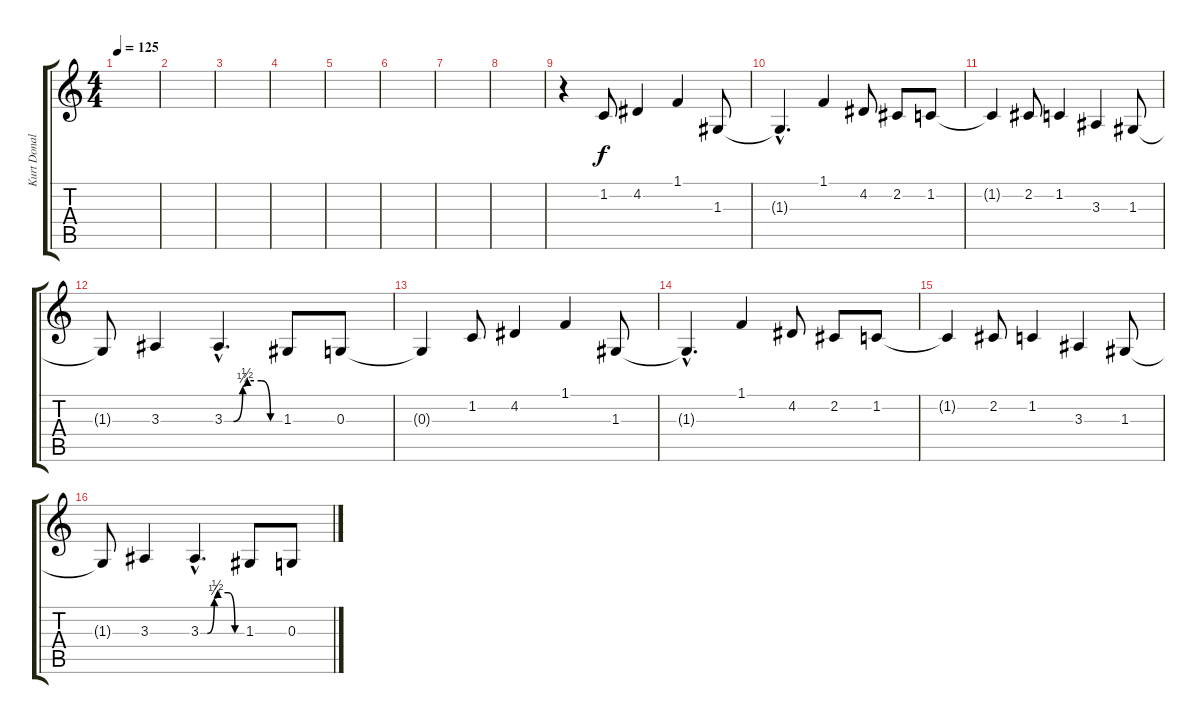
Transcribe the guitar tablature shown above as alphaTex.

\track ("Kurt Donald Cobain (Voix)" "Kurt Donal") {instrument altosax}
\staff {score tabs}
\tuning (E4 B3 G3 D3 A2 E2) {hide}
\ts (4 4)
\tempo 125
\clef g2
\ks c
|
|
|
|
|
|
|
|
r.4 1.2.8 4.2.4 1.1.4 1.3.8 |
1.3{hac t}.4{d} 1.1.4 4.2.8 2.2.8 1.2.8 |
1.2{t}.4 2.2.8 1.2.4 3.3.4 1.3.8 |
1.3{t}.8 3.3.4 3.3{be (custom 0 0 10 0 20 1 25 2 40 2 50 0 60 0) hac}.4{d} 1.3.8 0.3.8 |
0.3{t}.4 1.2.8 4.2.4 1.1.4 1.3.8 |
1.3{hac t}.4{d} 1.1.4 4.2.8 2.2.8 1.2.8 |
1.2{t}.4 2.2.8 1.2.4 3.3.4 1.3.8 |
1.3{t}.8 3.3.4 3.3{be (custom 0 0 10 0 20 1 25 2 40 2 50 0 60 0) hac}.4{d} 1.3.8 0.3.8
